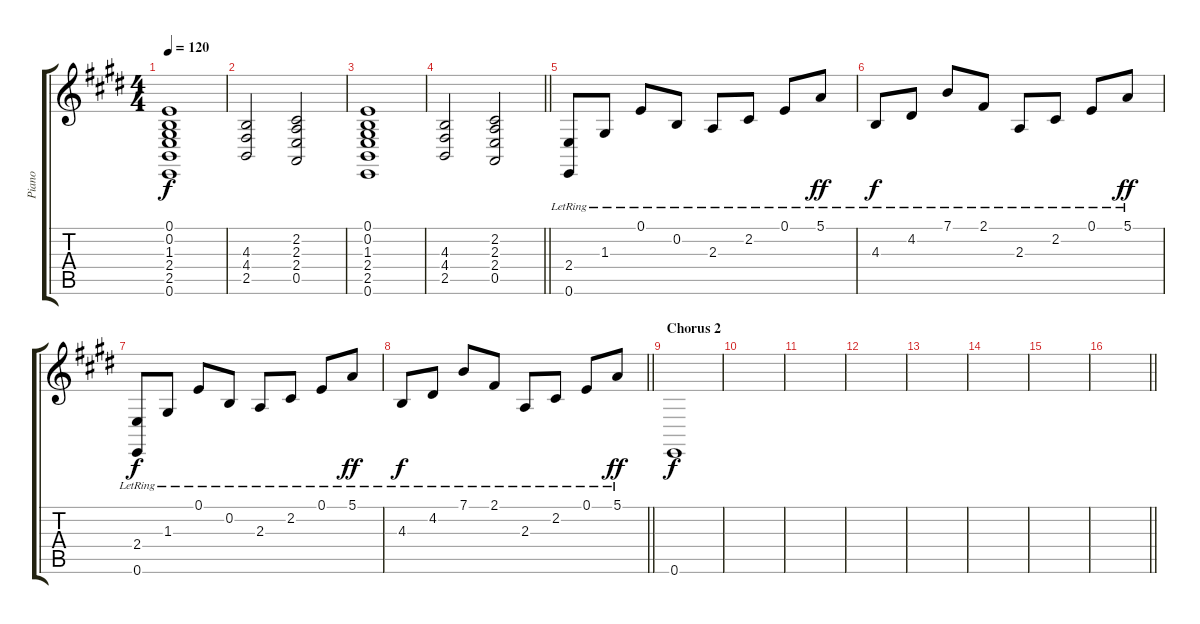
\track ("Piano" "Piano") {instrument acousticgrandpiano}
\staff {score tabs}
\tuning (E4 B3 G3 D3 A2 E2) {hide}
\ts (4 4)
\tempo 120
\clef g2
\ks e
(0.1 0.2 1.3 2.4 2.5 0.6).1{dy f} |
(4.3 4.4 2.5).2 (2.2 2.3 2.4 0.5).2 |
(0.1 0.2 1.3 2.4 2.5 0.6).1 |
\barLineRight lightlight
(4.3 4.4 2.5).2 (2.2 2.3 2.4 0.5).2 |
(2.4{lr} 0.6{lr}).8 1.3{lr}.8 0.1{lr}.8 0.2{lr}.8 2.3{lr}.8 2.2{lr}.8 0.1{lr}.8 5.1{lr}.8{dy ff} |
4.3{lr}.8{dy f} 4.2{lr}.8 7.1{lr}.8 2.1{lr}.8 2.3{lr}.8 2.2{lr}.8 0.1{lr}.8 5.1{lr}.8{dy ff} |
(2.4{lr} 0.6{lr}).8{dy f} 1.3{lr}.8 0.1{lr}.8 0.2{lr}.8 2.3{lr}.8 2.2{lr}.8 0.1{lr}.8 5.1{lr}.8{dy ff} |
\barLineRight lightlight
4.3{lr}.8{dy f} 4.2{lr}.8 7.1{lr}.8 2.1{lr}.8 2.3{lr}.8 2.2{lr}.8 0.1{lr}.8 5.1{lr}.8{dy ff} |
\section ("" "Chorus 2")
0.6.1{dy f} |
|
|
|
|
|
|
\barLineRight lightlight
